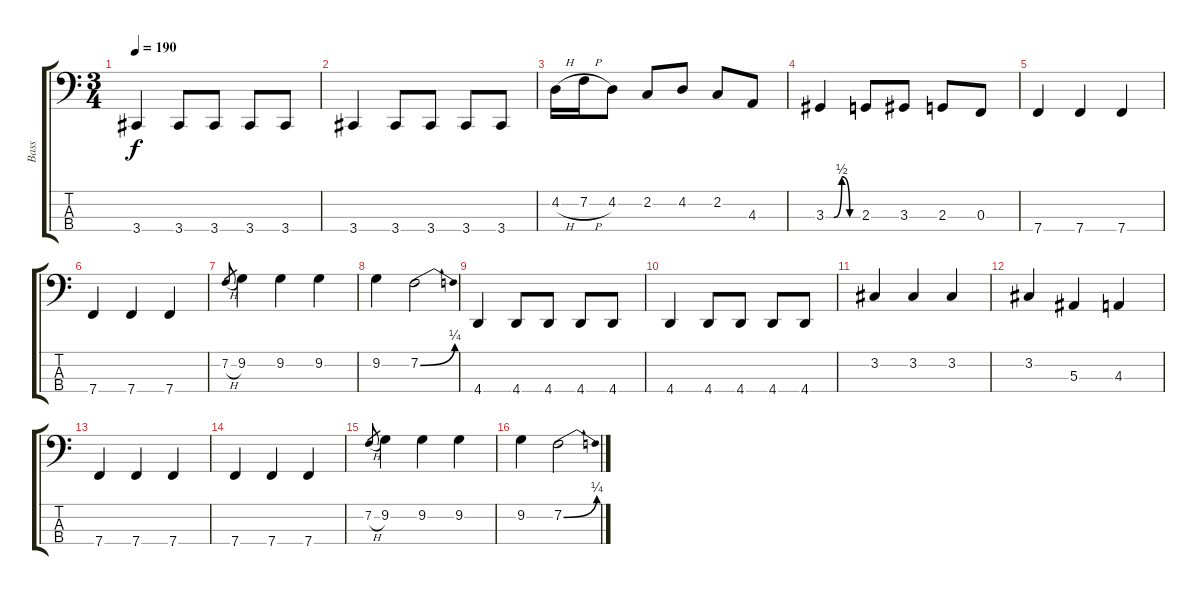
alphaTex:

\track ("Bass" "Bass") {instrument electricbassfinger}
\staff {score tabs}
\tuning (Eb2 Bb1 F1 Bb0) {hide}
\ts (3 4)
\tempo 190
\clef f4
\ks c
3.4.4{dy f} 3.4.8 3.4.8 3.4.8 3.4.8 |
3.4.4 3.4.8 3.4.8 3.4.8 3.4.8 |
4.2{h}.16 7.2{h}.16 4.2.8 2.2.8 4.2.8 2.2.8 4.3.8 |
3.3{be (custom 0 0 15 0 30 2 45 0 60 0)}.4 2.3.8 3.3.8 2.3.8 0.3.8 |
7.4.4 7.4.4 7.4.4 |
7.4.4 7.4.4 7.4.4 |
7.2{h}.8{gr} 9.2.4 9.2.4 9.2.4 |
9.2.4 7.2{be (bend 0 0 60 1)}.2 |
4.4.4 4.4.8 4.4.8 4.4.8 4.4.8 |
4.4.4 4.4.8 4.4.8 4.4.8 4.4.8 |
3.2.4 3.2.4 3.2.4 |
3.2.4 5.3.4 4.3.4 |
7.4.4 7.4.4 7.4.4 |
7.4.4 7.4.4 7.4.4 |
7.2{h}.8{gr} 9.2.4 9.2.4 9.2.4 |
9.2.4 7.2{be (bend 0 0 60 1)}.2
